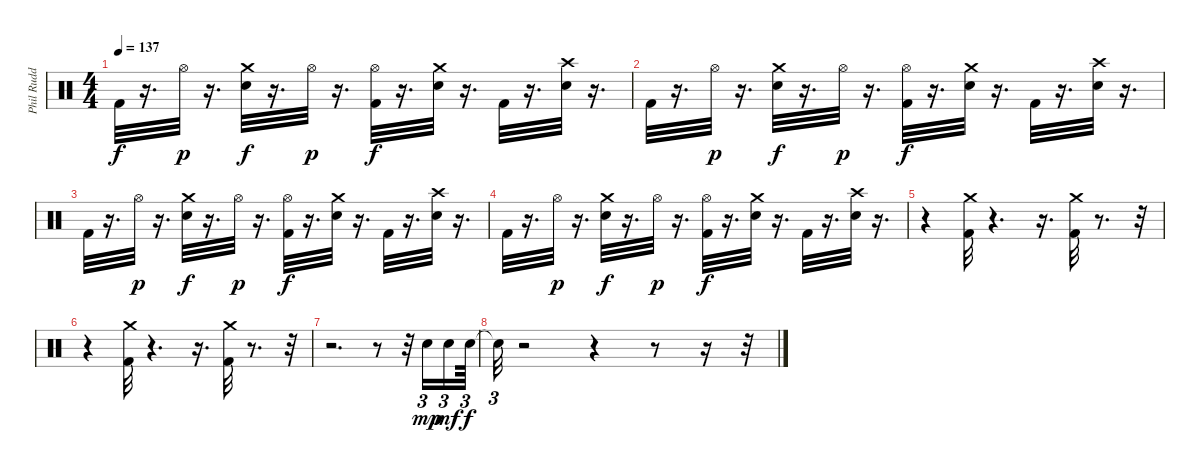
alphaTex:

\track ("Phil Rudd" "Phil Rudd") {instrument percussion}
\staff {score}
\articulation defaults
\ts (4 4)
\tempo 137
\clef neutral
\ks c "Kick (hit) 2".32{dy f}
r.16{d} "Hi-Hat (open)".32{dy p} r.16{d} ("Crash medium (hit)" "Electric Snare (hit)").32{dy f} r.16{d} "Hi-Hat (open)".32{dy p} r.16{d} ("Hi-Hat (open)" "Kick (hit) 2").32{dy f} r.16{d} ("Crash medium (hit)" "Electric Snare (hit)").32 r.16{d} "Kick (hit) 2".32 r.16{d} ("Crash high (hit)" "Electric Snare (hit)").32 r.16{d} |
"Kick (hit) 2".32 r.16{d} "Hi-Hat (open)".32{dy p} r.16{d} ("Crash medium (hit)" "Electric Snare (hit)").32{dy f} r.16{d} "Hi-Hat (open)".32{dy p} r.16{d} ("Hi-Hat (open)" "Kick (hit) 2").32{dy f} r.16{d} ("Crash medium (hit)" "Electric Snare (hit)").32 r.16{d} "Kick (hit) 2".32 r.16{d} ("Crash high (hit)" "Electric Snare (hit)").32 r.16{d} |
"Kick (hit) 2".32 r.16{d} "Hi-Hat (open)".32{dy p} r.16{d} ("Crash medium (hit)" "Electric Snare (hit)").32{dy f} r.16{d} "Hi-Hat (open)".32{dy p} r.16{d} ("Hi-Hat (open)" "Kick (hit) 2").32{dy f} r.16{d} ("Crash medium (hit)" "Electric Snare (hit)").32 r.16{d} "Kick (hit) 2".32 r.16{d} ("Crash high (hit)" "Electric Snare (hit)").32 r.16{d} |
"Kick (hit) 2".32 r.16{d} "Hi-Hat (open)".32{dy p} r.16{d} ("Crash medium (hit)" "Electric Snare (hit)").32{dy f} r.16{d} "Hi-Hat (open)".32{dy p} r.16{d} ("Hi-Hat (open)" "Kick (hit) 2").32{dy f} r.16{d} ("Crash medium (hit)" "Electric Snare (hit)").32 r.16{d} "Kick (hit) 2".32 r.16{d} ("Crash high (hit)" "Electric Snare (hit)").32 r.16{d} |
r.4 ("Kick (hit) 2" "Crash medium (hit)").32 r.4{d} r.16{d} ("Crash medium (hit)" "Kick (hit) 2").32 r.8{d} r.32 |
r.4 ("Kick (hit) 2" "Crash medium (hit)").32 r.4{d} r.16{d} ("Kick (hit) 2" "Crash medium (hit)").32 r.8{d} r.32 |
r.2{d} r.8 r.32 "Electric Snare (hit)".16{tu (3 2) dy mp} "Electric Snare (hit)".16{tu (3 2) dy mf} "Electric Snare (hit)".64{tu (3 2) dy f} |
"Electric Snare (hit)"{t}.32{tu (3 2)} r.2 r.4 r.8 r.16 r.32
